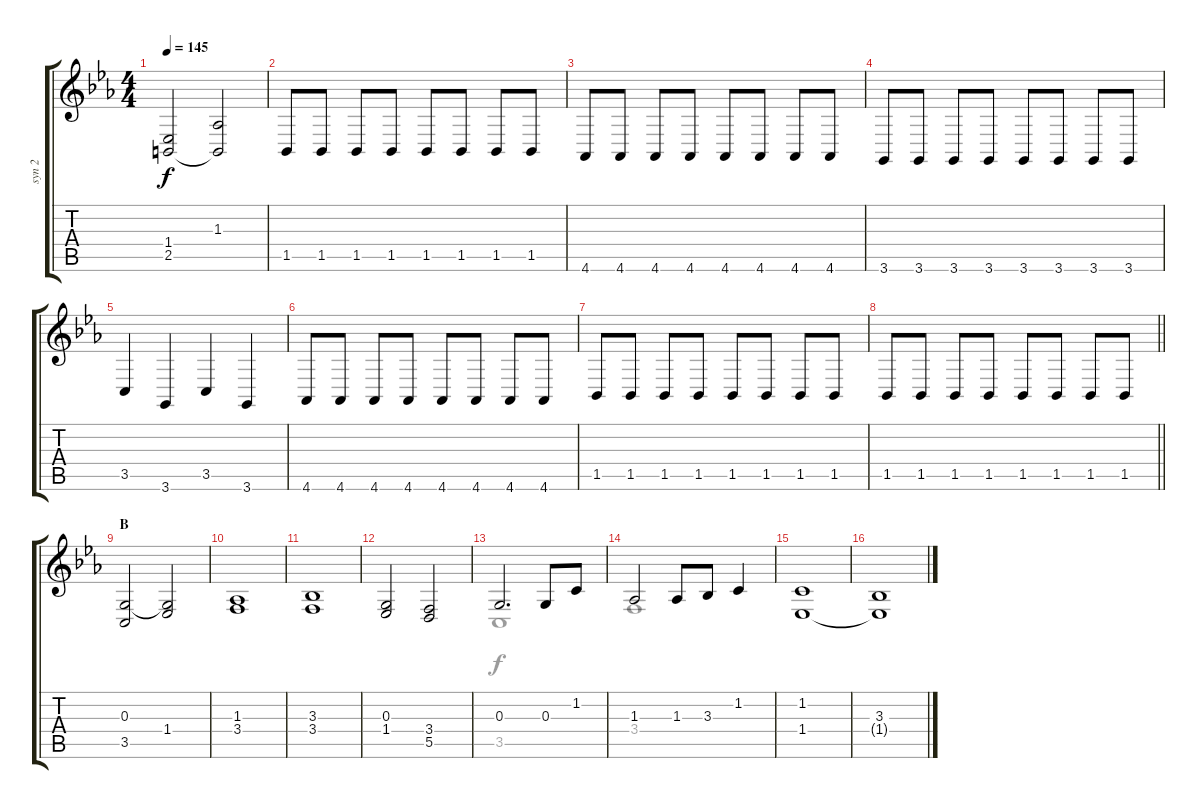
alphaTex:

\track ("syn 2" "syn 2") {instrument lead6voice}
\staff {score tabs}
\tuning (E4 B3 G3 D3 A2 E2) {hide}
\voice
\ts (4 4)
\tempo 145
\clef g2
\ks eb
(1.4 2.5).2{dy f} (1.3 2.5{t}).2 |
1.5.8 1.5.8 1.5.8 1.5.8 1.5.8 1.5.8 1.5.8 1.5.8 |
4.6.8 4.6.8 4.6.8 4.6.8 4.6.8 4.6.8 4.6.8 4.6.8 |
3.6.8 3.6.8 3.6.8 3.6.8 3.6.8 3.6.8 3.6.8 3.6.8 |
3.5.4 3.6.4 3.5.4 3.6.4 |
4.6.8 4.6.8 4.6.8 4.6.8 4.6.8 4.6.8 4.6.8 4.6.8 |
1.5.8 1.5.8 1.5.8 1.5.8 1.5.8 1.5.8 1.5.8 1.5.8 |
\barLineRight lightlight
1.5.8 1.5.8 1.5.8 1.5.8 1.5.8 1.5.8 1.5.8 1.5.8 |
\section ("" "B")
(0.3 3.5).2 (0.3{t} 1.4).2 |
(1.3 3.4).1 |
(3.3 3.4).1 |
(0.3 1.4).2 (3.4 5.5).2 |
0.3.2{d} 0.3.8 1.2.8 |
1.3.2 1.3.8 3.3.8 1.2.4 |
(1.2 1.4).1 |
(3.3 1.4{t}).1
\voice
\clef g2
\ottava regular
\simile none
\ks eb
|
|
|
|
|
|
|
\barLineRight lightlight
|
|
|
|
|
3.5.1 |
3.4.1 |
|
